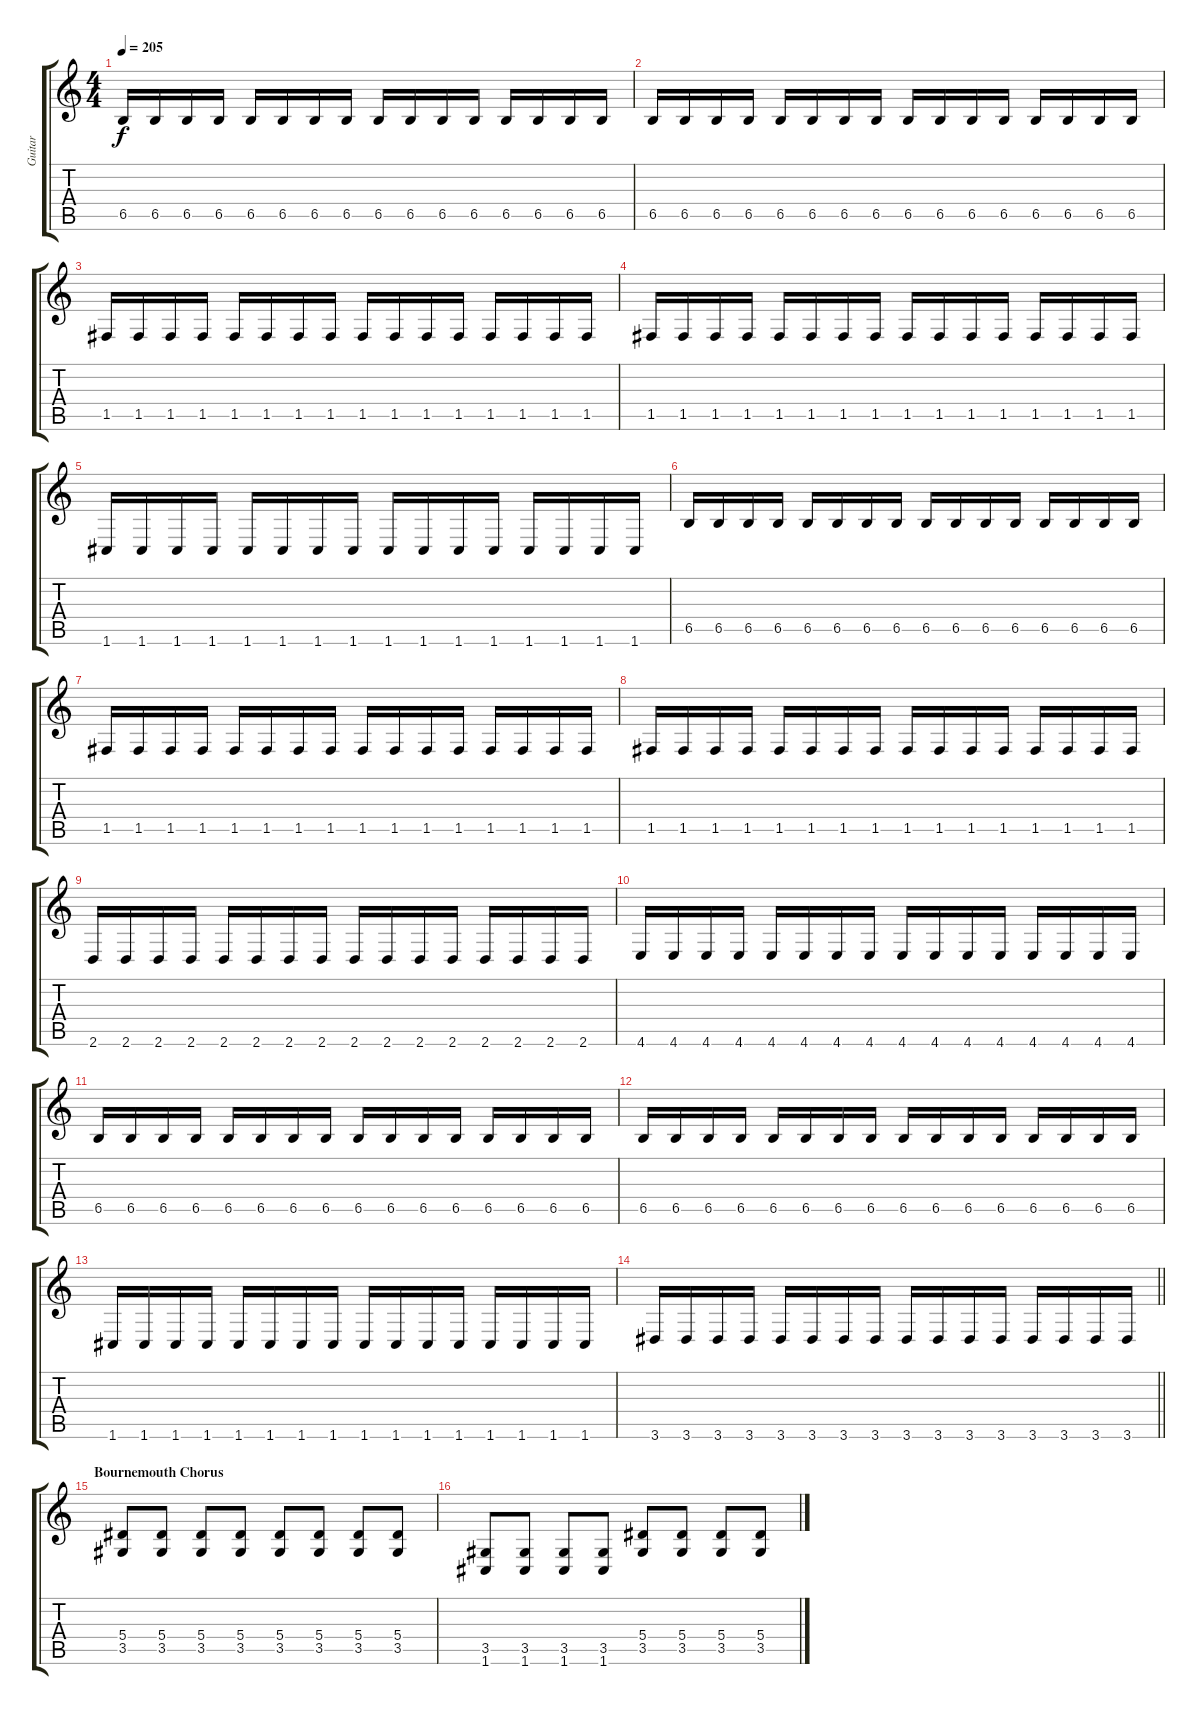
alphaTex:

\track ("Guitar" "Guitar") {instrument distortionguitar}
\staff {score tabs}
\tuning (C4 G3 Eb3 Bb2 F2 C2) {hide}
\ts (4 4)
\tempo 205
\clef g2
\ks c
6.5.16{dy f} 6.5.16 6.5.16 6.5.16 6.5.16 6.5.16 6.5.16 6.5.16 6.5.16 6.5.16 6.5.16 6.5.16 6.5.16 6.5.16 6.5.16 6.5.16 |
6.5.16 6.5.16 6.5.16 6.5.16 6.5.16 6.5.16 6.5.16 6.5.16 6.5.16 6.5.16 6.5.16 6.5.16 6.5.16 6.5.16 6.5.16 6.5.16 |
1.5.16 1.5.16 1.5.16 1.5.16 1.5.16 1.5.16 1.5.16 1.5.16 1.5.16 1.5.16 1.5.16 1.5.16 1.5.16 1.5.16 1.5.16 1.5.16 |
1.5.16 1.5.16 1.5.16 1.5.16 1.5.16 1.5.16 1.5.16 1.5.16 1.5.16 1.5.16 1.5.16 1.5.16 1.5.16 1.5.16 1.5.16 1.5.16 |
1.6.16 1.6.16 1.6.16 1.6.16 1.6.16 1.6.16 1.6.16 1.6.16 1.6.16 1.6.16 1.6.16 1.6.16 1.6.16 1.6.16 1.6.16 1.6.16 |
6.5.16 6.5.16 6.5.16 6.5.16 6.5.16 6.5.16 6.5.16 6.5.16 6.5.16 6.5.16 6.5.16 6.5.16 6.5.16 6.5.16 6.5.16 6.5.16 |
1.5.16 1.5.16 1.5.16 1.5.16 1.5.16 1.5.16 1.5.16 1.5.16 1.5.16 1.5.16 1.5.16 1.5.16 1.5.16 1.5.16 1.5.16 1.5.16 |
1.5.16 1.5.16 1.5.16 1.5.16 1.5.16 1.5.16 1.5.16 1.5.16 1.5.16 1.5.16 1.5.16 1.5.16 1.5.16 1.5.16 1.5.16 1.5.16 |
2.6.16 2.6.16 2.6.16 2.6.16 2.6.16 2.6.16 2.6.16 2.6.16 2.6.16 2.6.16 2.6.16 2.6.16 2.6.16 2.6.16 2.6.16 2.6.16 |
4.6.16 4.6.16 4.6.16 4.6.16 4.6.16 4.6.16 4.6.16 4.6.16 4.6.16 4.6.16 4.6.16 4.6.16 4.6.16 4.6.16 4.6.16 4.6.16 |
6.5.16 6.5.16 6.5.16 6.5.16 6.5.16 6.5.16 6.5.16 6.5.16 6.5.16 6.5.16 6.5.16 6.5.16 6.5.16 6.5.16 6.5.16 6.5.16 |
6.5.16 6.5.16 6.5.16 6.5.16 6.5.16 6.5.16 6.5.16 6.5.16 6.5.16 6.5.16 6.5.16 6.5.16 6.5.16 6.5.16 6.5.16 6.5.16 |
1.6.16 1.6.16 1.6.16 1.6.16 1.6.16 1.6.16 1.6.16 1.6.16 1.6.16 1.6.16 1.6.16 1.6.16 1.6.16 1.6.16 1.6.16 1.6.16 |
\barLineRight lightlight
3.6.16 3.6.16 3.6.16 3.6.16 3.6.16 3.6.16 3.6.16 3.6.16 3.6.16 3.6.16 3.6.16 3.6.16 3.6.16 3.6.16 3.6.16 3.6.16 |
\section ("" "Bournemouth Chorus")
(5.4 3.5).8 (5.4 3.5).8 (5.4 3.5).8 (5.4 3.5).8 (5.4 3.5).8 (5.4 3.5).8 (5.4 3.5).8 (5.4 3.5).8 |
(3.5 1.6).8 (3.5 1.6).8 (3.5 1.6).8 (3.5 1.6).8 (5.4 3.5).8 (5.4 3.5).8 (5.4 3.5).8 (5.4 3.5).8
